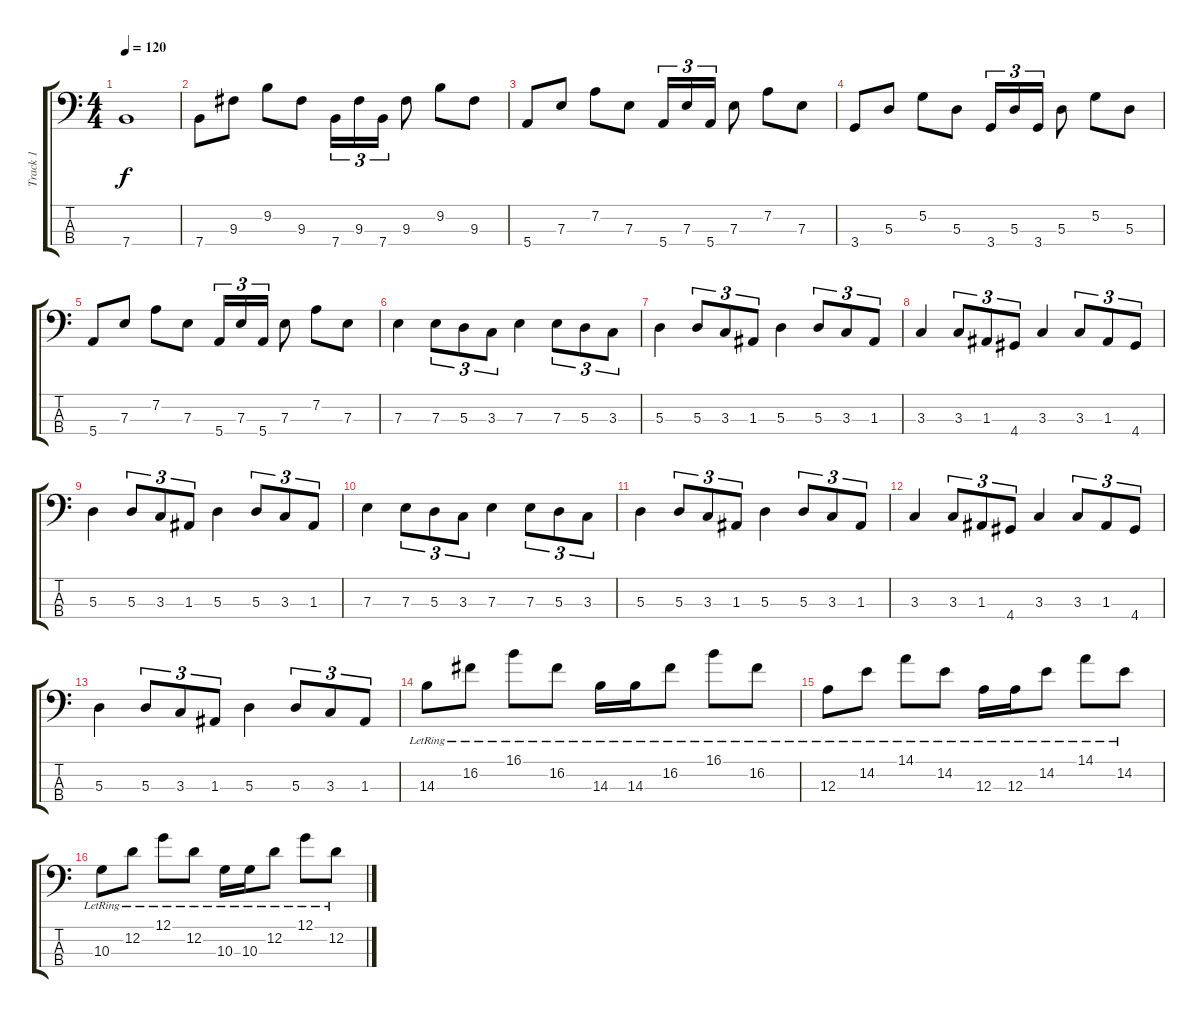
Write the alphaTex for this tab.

\track ("Track 1" "Track 1") {instrument electricbasspick}
\staff {score tabs}
\tuning (G2 D2 A1 E1) {hide}
\ts (4 4)
\tempo 120
\clef f4
\ks c
7.4.1{dy f} |
7.4.8 9.3.8 9.2.8 9.3.8 7.4.16{tu (3 2)} 9.3.16{tu (3 2)} 7.4.16{tu (3 2)} 9.3.8 9.2.8 9.3.8 |
5.4.8 7.3.8 7.2.8 7.3.8 5.4.16{tu (3 2)} 7.3.16{tu (3 2)} 5.4.16{tu (3 2)} 7.3.8 7.2.8 7.3.8 |
3.4.8 5.3.8 5.2.8 5.3.8 3.4.16{tu (3 2)} 5.3.16{tu (3 2)} 3.4.16{tu (3 2)} 5.3.8 5.2.8 5.3.8 |
5.4.8 7.3.8 7.2.8 7.3.8 5.4.16{tu (3 2)} 7.3.16{tu (3 2)} 5.4.16{tu (3 2)} 7.3.8 7.2.8 7.3.8 |
7.3.4 7.3.8{tu (3 2)} 5.3.8{tu (3 2)} 3.3.8{tu (3 2)} 7.3.4 7.3.8{tu (3 2)} 5.3.8{tu (3 2)} 3.3.8{tu (3 2)} |
5.3.4 5.3.8{tu (3 2)} 3.3.8{tu (3 2)} 1.3.8{tu (3 2)} 5.3.4 5.3.8{tu (3 2)} 3.3.8{tu (3 2)} 1.3.8{tu (3 2)} |
3.3.4 3.3.8{tu (3 2)} 1.3.8{tu (3 2)} 4.4.8{tu (3 2)} 3.3.4 3.3.8{tu (3 2)} 1.3.8{tu (3 2)} 4.4.8{tu (3 2)} |
5.3.4 5.3.8{tu (3 2)} 3.3.8{tu (3 2)} 1.3.8{tu (3 2)} 5.3.4 5.3.8{tu (3 2)} 3.3.8{tu (3 2)} 1.3.8{tu (3 2)} |
7.3.4 7.3.8{tu (3 2)} 5.3.8{tu (3 2)} 3.3.8{tu (3 2)} 7.3.4 7.3.8{tu (3 2)} 5.3.8{tu (3 2)} 3.3.8{tu (3 2)} |
5.3.4 5.3.8{tu (3 2)} 3.3.8{tu (3 2)} 1.3.8{tu (3 2)} 5.3.4 5.3.8{tu (3 2)} 3.3.8{tu (3 2)} 1.3.8{tu (3 2)} |
3.3.4 3.3.8{tu (3 2)} 1.3.8{tu (3 2)} 4.4.8{tu (3 2)} 3.3.4 3.3.8{tu (3 2)} 1.3.8{tu (3 2)} 4.4.8{tu (3 2)} |
5.3.4 5.3.8{tu (3 2)} 3.3.8{tu (3 2)} 1.3.8{tu (3 2)} 5.3.4 5.3.8{tu (3 2)} 3.3.8{tu (3 2)} 1.3.8{tu (3 2)} |
14.3{lr}.8 16.2{lr}.8 16.1{lr}.8 16.2{lr}.8 14.3{lr}.16 14.3{lr}.16 16.2{lr}.8 16.1{lr}.8 16.2{lr}.8 |
12.3{lr}.8 14.2{lr}.8 14.1{lr}.8 14.2{lr}.8 12.3{lr}.16 12.3{lr}.16 14.2{lr}.8 14.1{lr}.8 14.2{lr}.8 |
10.3{lr}.8 12.2{lr}.8 12.1{lr}.8 12.2{lr}.8 10.3{lr}.16 10.3{lr}.16 12.2{lr}.8 12.1{lr}.8 12.2{lr}.8
